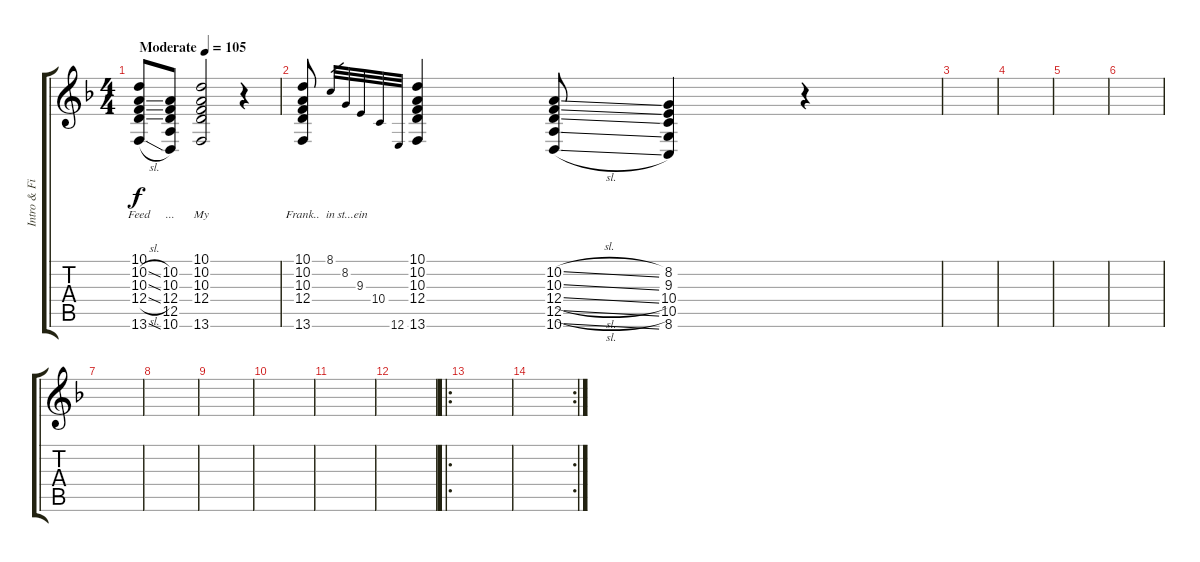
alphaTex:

\track ("Intro & Fill Vocals" "Intro & Fi") {instrument synthvoice}
\staff {score tabs}
\tuning (E4 B3 G3 D3 A2 E2) {hide}
\ts (4 4)
\tempo (105 "Moderate")
\clef g2
\ks f
(10.1 10.2{sl} 10.3{sl} 12.4{sl} 13.6{sl}).8{lyrics (0 "Feed") lyrics (1 "") lyrics (2 "") lyrics (3 "") lyrics (4 "") dy f instrument synthvoice} (10.2 10.3 12.4 12.5 10.6).8{lyrics (0 "...") lyrics (1 "") lyrics (2 "") lyrics (3 "") lyrics (4 "")} (10.1 10.2 10.3 12.4 13.6).2{lyrics (0 "My") lyrics (1 "") lyrics (2 "") lyrics (3 "") lyrics (4 "")} r.4 |
(10.1 10.2 10.3 12.4 13.6).8{lyrics (0 "Frank..") lyrics (1 "") lyrics (2 "") lyrics (3 "") lyrics (4 "")} 8.1.32{lyrics (0 "in") lyrics (1 "") lyrics (2 "") lyrics (3 "") lyrics (4 "") gr} 8.2.32{lyrics (0 "st...") lyrics (1 "") lyrics (2 "") lyrics (3 "") lyrics (4 "") gr} 9.3.32{lyrics (0 "ein") lyrics (1 "") lyrics (2 "") lyrics (3 "") lyrics (4 "") gr} 10.4.32{lyrics (0 "") lyrics (1 "") lyrics (2 "") lyrics (3 "") lyrics (4 "") gr} 12.6.32{lyrics (0 "") lyrics (1 "") lyrics (2 "") lyrics (3 "") lyrics (4 "") gr} (10.1 10.2 10.3 12.4 13.6).4 (10.2{sl} 10.3{sl} 12.4{sl} 12.5{sl} 10.6{sl}).8 (8.2 9.3 10.4 10.5 8.6).4 r.4 |
|
|
|
|
|
|
|
|
|
|
\ro
|
\rc 2
